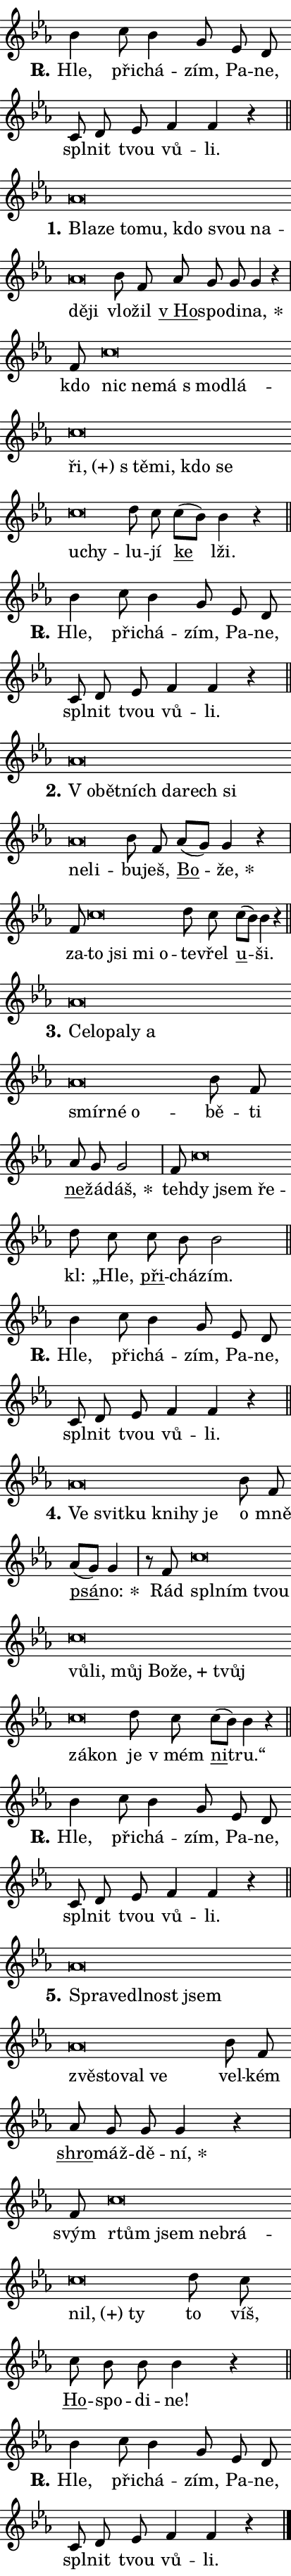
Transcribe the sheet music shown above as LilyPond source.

\version "2.24.0"
\header { tagline = "" }
\paper {
  indent = 0\cm
  top-margin = 0\cm
  right-margin = 0\cm
  bottom-margin = 0\cm
  left-margin = 0\cm
  paper-width = 7\cm
  page-breaking = #ly:one-page-breaking
  system-system-spacing.basic-distance = #11
  score-system-spacing.basic-distance = #11
  ragged-last = ##f
}


%% Author: Thomas Morley
%% https://lists.gnu.org/archive/html/lilypond-user/2020-05/msg00002.html
#(define (line-position grob)
"Returns position of @var[grob} in current system:
   @code{'start}, if at first time-step
   @code{'end}, if at last time-step
   @code{'middle} otherwise
"
  (let* ((col (ly:item-get-column grob))
         (ln (ly:grob-object col 'left-neighbor))
         (rn (ly:grob-object col 'right-neighbor))
         (col-to-check-left (if (ly:grob? ln) ln col))
         (col-to-check-right (if (ly:grob? rn) rn col))
         (break-dir-left
           (and
             (ly:grob-property col-to-check-left 'non-musical #f)
             (ly:item-break-dir col-to-check-left)))
         (break-dir-right
           (and
             (ly:grob-property col-to-check-right 'non-musical #f)
             (ly:item-break-dir col-to-check-right))))
        (cond ((eqv? 1 break-dir-left) 'start)
              ((eqv? -1 break-dir-right) 'end)
              (else 'middle))))

#(define (tranparent-at-line-position vctor)
  (lambda (grob)
  "Relying on @code{line-position} select the relevant enry from @var{vctor}.
Used to determine transparency,"
    (case (line-position grob)
      ((end) (not (vector-ref vctor 0)))
      ((middle) (not (vector-ref vctor 1)))
      ((start) (not (vector-ref vctor 2))))))

noteHeadBreakVisibility =
#(define-music-function (break-visibility)(vector?)
"Makes @code{NoteHead}s transparent relying on @var{break-visibility}"
#{
  \override NoteHead.transparent =
    #(tranparent-at-line-position break-visibility)
#})

#(define delete-ledgers-for-transparent-note-heads
  (lambda (grob)
    "Reads whether a @code{NoteHead} is transparent.
If so this @code{NoteHead} is removed from @code{'note-heads} from
@var{grob}, which is supposed to be @code{LedgerLineSpanner}.
As a result ledgers are not printed for this @code{NoteHead}"
    (let* ((nhds-array (ly:grob-object grob 'note-heads))
           (nhds-list
             (if (ly:grob-array? nhds-array)
                 (ly:grob-array->list nhds-array)
                 '()))
           ;; Relies on the transparent-property being done before
           ;; Staff.LedgerLineSpanner.after-line-breaking is executed.
           ;; This is fragile ...
           (to-keep
             (remove
               (lambda (nhd)
                 (ly:grob-property nhd 'transparent #f))
               nhds-list)))
      ;; TODO find a better method to iterate over grob-arrays, similiar
      ;; to filter/remove etc for lists
      ;; For now rebuilt from scratch
      (set! (ly:grob-object grob 'note-heads)  '())
      (for-each
        (lambda (nhd)
          (ly:pointer-group-interface::add-grob grob 'note-heads nhd))
        to-keep))))

hideNotes = {
  \noteHeadBreakVisibility #begin-of-line-visible
}
unHideNotes = {
  \noteHeadBreakVisibility #all-visible
}

% work-around for resetting accidentals
% https://lilypond.org/doc/v2.23/Documentation/notation/displaying-rhythms#unmetered-music
cadenzaMeasure = {
  \cadenzaOff
  \partial 1024 s1024
  \cadenzaOn
}

#(define-markup-command (accent layout props text) (markup?)
  "Underline accented syllable"
  (interpret-markup layout props
    #{\markup \override #'(offset . 4.3) \underline { #text }#}))

responsum = \markup \concat {
  "R" \hspace #-1.05 \path #0.1 #'((moveto 0 0.07) (lineto 0.9 0.8)) \hspace #0.05 "."
}

\layout {
    \context {
        \Staff
        \remove "Time_signature_engraver"
        \override LedgerLineSpanner.after-line-breaking = #delete-ledgers-for-transparent-note-heads
    }
    \context {
        \Voice {
            \override NoteHead.output-attributes = #'((class . "notehead"))
            \override Hairpin.height = #0.55
        }
    }
    \context {
        \Lyrics {
            \override StanzaNumber.output-attributes = #'((class . "stanzanumber"))
            \override LyricSpace.minimum-distance = #0.9
            \override LyricText.font-name = #"TeX Gyre Schola"
            \override LyricText.font-size = 1
            \override StanzaNumber.font-name = #"TeX Gyre Schola Bold"
            \override StanzaNumber.font-size = 1
        }
    }
}

% magnetic-lyrics.ily
%
%   written by
%     Jean Abou Samra <jean@abou-samra.fr>
%     Werner Lemberg <wl@gnu.org>
%
%   adapted by
%     Jiri Hon <jiri.hon@gmail.com>
%
% Version 2022-Apr-15

% https://www.mail-archive.com/lilypond-user@gnu.org/msg149350.html

#(define (Left_hyphen_pointer_engraver context)
   "Collect syllable-hyphen-syllable occurrences in lyrics and store
them in properties.  This engraver only looks to the left.  For
example, if the lyrics input is @code{foo -- bar}, it does the
following.

@itemize @bullet
@item
Set the @code{text} property of the @code{LyricHyphen} grob between
@q{foo} and @q{bar} to @code{foo}.

@item
Set the @code{left-hyphen} property of the @code{LyricText} grob with
text @q{foo} to the @code{LyricHyphen} grob between @q{foo} and
@q{bar}.
@end itemize

Use this auxiliary engraver in combination with the
@code{lyric-@/text::@/apply-@/magnetic-@/offset!} hook."
   (let ((hyphen #f)
         (text #f))
     (make-engraver
      (acknowledgers
       ((lyric-syllable-interface engraver grob source-engraver)
        (set! text grob)))
      (end-acknowledgers
       ((lyric-hyphen-interface engraver grob source-engraver)
        ;(when (not (grob::has-interface grob 'lyric-space-interface))
          (set! hyphen grob)));)
      ((stop-translation-timestep engraver)
       (when (and text hyphen)
         (ly:grob-set-object! text 'left-hyphen hyphen))
       (set! text #f)
       (set! hyphen #f)))))

#(define (lyric-text::apply-magnetic-offset! grob)
   "If the space between two syllables is less than the value in
property @code{LyricText@/.details@/.squash-threshold}, move the right
syllable to the left so that it gets concatenated with the left
syllable.

Use this function as a hook for
@code{LyricText@/.after-@/line-@/breaking} if the
@code{Left_@/hyphen_@/pointer_@/engraver} is active."
   (let ((hyphen (ly:grob-object grob 'left-hyphen #f)))
     (when hyphen
       (let ((left-text (ly:spanner-bound hyphen LEFT)))
         (when (grob::has-interface left-text 'lyric-syllable-interface)
           (let* ((common (ly:grob-common-refpoint grob left-text X))
                  (this-x-ext (ly:grob-extent grob common X))
                  (left-x-ext
                   (begin
                     ;; Trigger magnetism for left-text.
                     (ly:grob-property left-text 'after-line-breaking)
                     (ly:grob-extent left-text common X)))
                  ;; `delta` is the gap width between two syllables.
                  (delta (- (interval-start this-x-ext)
                            (interval-end left-x-ext)))
                  (details (ly:grob-property grob 'details))
                  (threshold (assoc-get 'squash-threshold details 0.2)))
             (when (< delta threshold)
               (let* (;; We have to manipulate the input text so that
                      ;; ligatures crossing syllable boundaries are not
                      ;; disabled.  For languages based on the Latin
                      ;; script this is essentially a beautification.
                      ;; However, for non-Western scripts it can be a
                      ;; necessity.
                      (lt (ly:grob-property left-text 'text))
                      (rt (ly:grob-property grob 'text))
                      (is-space (grob::has-interface hyphen 'lyric-space-interface))
                      (space (if is-space " " ""))
                      (space-markup (grob-interpret-markup grob " "))
                      (space-size (interval-length (ly:stencil-extent space-markup X)))
                      (extra-delta (if is-space space-size 0))
                      ;; Append new syllable.
                      (ltrt-space (if (and (string? lt) (string? rt))
                                (string-append lt space rt)
                                (make-concat-markup (list lt space rt))))
                      ;; Right-align `ltrt` to the right side.
                      (ltrt-space-markup (grob-interpret-markup
                               grob
                               (make-translate-markup
                                (cons (interval-length this-x-ext) 0)
                                (make-right-align-markup ltrt-space)))))
                 (begin
                   ;; Don't print `left-text`.
                   (ly:grob-set-property! left-text 'stencil #f)
                   ;; Set text and stencil (which holds all collected
                   ;; syllables so far) and shift it to the left.
                   (ly:grob-set-property! grob 'text ltrt-space)
                   (ly:grob-set-property! grob 'stencil ltrt-space-markup)
                   (ly:grob-translate-axis! grob (- (- delta extra-delta)) X))))))))))


#(define (lyric-hyphen::displace-bounds-first grob)
   ;; Make very sure this callback isn't triggered too early.
   (let ((left (ly:spanner-bound grob LEFT))
         (right (ly:spanner-bound grob RIGHT)))
     (ly:grob-property left 'after-line-breaking)
     (ly:grob-property right 'after-line-breaking)
     (ly:lyric-hyphen::print grob)))

squashThreshold = #0.4

\layout {
  \context {
    \Lyrics
    \consists #Left_hyphen_pointer_engraver
    \override LyricText.after-line-breaking =
      #lyric-text::apply-magnetic-offset!
    \override LyricHyphen.stencil = #lyric-hyphen::displace-bounds-first
    \override LyricText.details.squash-threshold = \squashThreshold
    \override LyricHyphen.minimum-distance = 0
    \override LyricHyphen.minimum-length = \squashThreshold
  }
}

squash = \override LyricText.details.squash-threshold = 9999
unSquash = \override LyricText.details.squash-threshold = \squashThreshold

left = \override LyricText.self-alignment-X = #LEFT
unLeft = \revert LyricText.self-alignment-X

starOffset = #(lambda (grob) 
                (let ((x_offset (ly:self-alignment-interface::aligned-on-x-parent grob)))
                  (if (= x_offset 0) 0 (+ x_offset 1.2))))

star = #(define-music-function (syllable)(string?)
"Append star separator at the end of a syllable"
#{
  \once \override LyricText.X-offset = #starOffset
  \lyricmode { \markup {
    #syllable
    \override #'((font-name . "TeX Gyre Schola Bold")) \hspace #0.2 \lower #0.65 \larger "*"
  } }
#})

starAccent = #(define-music-function (syllable)(string?)
"Append star separator at the end of a syllable and make accent"
#{
  \once \override LyricText.X-offset = #starOffset
  \lyricmode { \markup {
    \accent #syllable
    \override #'((font-name . "TeX Gyre Schola Bold")) \hspace #0.2 \lower #0.65 \larger "*"
  } }
#})

breath = #(define-music-function (syllable)(string?)
"Append breathing indicator at the end of a syllable"
#{
  \lyricmode { \markup { #syllable "+" } }
#})

optionalBreath = #(define-music-function (syllable)(string?)
"Append optional breathing indicator at the end of a syllable"
#{
  \lyricmode { \markup { #syllable "(+)" } }
#})


\score {
    <<
        \new Voice = "melody" { \cadenzaOn \key es \major \relative { bes'4 c8 bes4 g8 \bar "" es d \bar "" c d es \bar "" f4 f r \cadenzaMeasure \bar "||" \break } }
        \new Lyrics \lyricsto "melody" { \lyricmode { \set stanza = \responsum
Hle, při -- chá -- zím, Pa -- ne, spl -- nit tvou vů -- li. } }
    >>
    \layout {}
}

\score {
    <<
        \new Voice = "melody" { \cadenzaOn \key es \major \relative { as'\breve*1/16 \hideNotes \breve*1/16 \bar "" \breve*1/16 \bar "" \breve*1/16 \bar "" \breve*1/16 \bar "" \breve*1/16 \bar "" \breve*1/16 \bar "" \breve*1/16 \breve*1/16 \bar "" \unHideNotes bes8 f \bar "" as g g g4 r \cadenzaMeasure \bar "|" f8 c'\breve*1/16 \hideNotes \breve*1/16 \bar "" \breve*1/16 \bar "" \breve*1/16 \bar "" \breve*1/16 \bar "" \breve*1/16 \bar "" \breve*1/16 \bar "" \breve*1/16 \bar "" \breve*1/16 \bar "" \breve*1/16 \bar "" \breve*1/16 \breve*1/16 \bar "" \unHideNotes d8 c \bar "" c[( bes)] bes4 r \cadenzaMeasure \bar "||" \break } }
        \new Lyrics \lyricsto "melody" { \lyricmode { \set stanza = "1."
\left Bla -- \squash ze to -- mu, kdo svou na -- dě -- ji \unLeft \unSquash vlo -- žil \markup \accent "v Ho" -- spo -- di -- \star na, kdo \left nic \squash ne -- má "s mo" -- dlá -- \optionalBreath ři, "s tě" -- mi, kdo se u -- chy -- \unLeft \unSquash lu -- jí \markup \accent ke lži. } }
    >>
    \layout {}
}

\score {
    <<
        \new Voice = "melody" { \cadenzaOn \key es \major \relative { bes'4 c8 bes4 g8 \bar "" es d \bar "" c d es \bar "" f4 f r \cadenzaMeasure \bar "||" \break } }
        \new Lyrics \lyricsto "melody" { \lyricmode { \set stanza = \responsum
Hle, při -- chá -- zím, Pa -- ne, spl -- nit tvou vů -- li. } }
    >>
    \layout {}
}

\score {
    <<
        \new Voice = "melody" { \cadenzaOn \key es \major \relative { as'\breve*1/16 \hideNotes \breve*1/16 \bar "" \breve*1/16 \bar "" \breve*1/16 \bar "" \breve*1/16 \bar "" \breve*1/16 \bar "" \breve*1/16 \breve*1/16 \bar "" \unHideNotes bes8 f \bar "" as[( g)] g4 r \cadenzaMeasure \bar "|" f8 c'\breve*1/16 \hideNotes \breve*1/16 \bar "" \breve*1/16 \breve*1/16 \bar "" \unHideNotes d8 c \bar "" c[( bes)] bes4 r \cadenzaMeasure \bar "||" \break } }
        \new Lyrics \lyricsto "melody" { \lyricmode { \set stanza = "2."
\left "V o" -- \squash bět -- ních da -- rech si ne -- li -- \unLeft \unSquash bu -- ješ, \markup \accent Bo -- \star že, za -- \left to \squash jsi mi o -- \unLeft \unSquash te -- vřel \markup \accent u -- ši. } }
    >>
    \layout {}
}

\score {
    <<
        \new Voice = "melody" { \cadenzaOn \key es \major \relative { as'\breve*1/16 \hideNotes \breve*1/16 \bar "" \breve*1/16 \bar "" \breve*1/16 \bar "" \breve*1/16 \bar "" \breve*1/16 \bar "" \breve*1/16 \breve*1/16 \bar "" \unHideNotes bes8 f \bar "" as g g2 \cadenzaMeasure \bar "|" f8 c'\breve*1/16 \hideNotes \breve*1/16 \breve*1/16 \bar "" \unHideNotes d8 c \bar "" c bes bes2 \cadenzaMeasure \bar "||" \break } }
        \new Lyrics \lyricsto "melody" { \lyricmode { \set stanza = "3."
\left Ce -- \squash lo -- pa -- ly a smír -- né o -- \unLeft \unSquash bě -- ti \markup \accent ne -- žá -- \star dáš, teh -- \left dy \squash jsem ře -- \unLeft \unSquash kl: „Hle, \markup \accent při -- chá -- zím. } }
    >>
    \layout {}
}

\score {
    <<
        \new Voice = "melody" { \cadenzaOn \key es \major \relative { bes'4 c8 bes4 g8 \bar "" es d \bar "" c d es \bar "" f4 f r \cadenzaMeasure \bar "||" \break } }
        \new Lyrics \lyricsto "melody" { \lyricmode { \set stanza = \responsum
Hle, při -- chá -- zím, Pa -- ne, spl -- nit tvou vů -- li. } }
    >>
    \layout {}
}

\score {
    <<
        \new Voice = "melody" { \cadenzaOn \key es \major \relative { as'\breve*1/16 \hideNotes \breve*1/16 \bar "" \breve*1/16 \bar "" \breve*1/16 \bar "" \breve*1/16 \breve*1/16 \bar "" \unHideNotes bes8 f \bar "" as[( g)] g4 \cadenzaMeasure \bar "|" r8 f8 c'\breve*1/16 \hideNotes \breve*1/16 \bar "" \breve*1/16 \bar "" \breve*1/16 \bar "" \breve*1/16 \bar "" \breve*1/16 \bar "" \breve*1/16 \bar "" \breve*1/16 \bar "" \breve*1/16 \bar "" \breve*1/16 \breve*1/16 \bar "" \unHideNotes d8 c \bar "" c[( bes)] bes4 r \cadenzaMeasure \bar "||" \break } }
        \new Lyrics \lyricsto "melody" { \lyricmode { \set stanza = "4."
\left Ve \squash svit -- ku kni -- hy je \unLeft \unSquash o mně \markup \accent psá -- \star no: Rád \left spl -- \squash ním tvou vů -- li, můj Bo -- \breath "že," tvůj zá -- kon \unLeft \unSquash je "v mém" \markup \accent ni -- tru.“ } }
    >>
    \layout {}
}

\score {
    <<
        \new Voice = "melody" { \cadenzaOn \key es \major \relative { bes'4 c8 bes4 g8 \bar "" es d \bar "" c d es \bar "" f4 f r \cadenzaMeasure \bar "||" \break } }
        \new Lyrics \lyricsto "melody" { \lyricmode { \set stanza = \responsum
Hle, při -- chá -- zím, Pa -- ne, spl -- nit tvou vů -- li. } }
    >>
    \layout {}
}

\score {
    <<
        \new Voice = "melody" { \cadenzaOn \key es \major \relative { as'\breve*1/16 \hideNotes \breve*1/16 \bar "" \breve*1/16 \bar "" \breve*1/16 \bar "" \breve*1/16 \bar "" \breve*1/16 \bar "" \breve*1/16 \bar "" \breve*1/16 \breve*1/16 \bar "" \unHideNotes bes8 f \bar "" as g g g4 r \cadenzaMeasure \bar "|" f8 c'\breve*1/16 \hideNotes \breve*1/16 \bar "" \breve*1/16 \bar "" \breve*1/16 \bar "" \breve*1/16 \breve*1/16 \bar "" \unHideNotes d8 c \bar "" c bes bes bes4 r \cadenzaMeasure \bar "||" \break } }
        \new Lyrics \lyricsto "melody" { \lyricmode { \set stanza = "5."
\left Spra -- \squash ve -- dl -- nost jsem zvě -- sto -- val ve \unLeft \unSquash vel -- kém \markup \accent shro -- máž -- dě -- \star ní, svým \left rtům \squash jsem ne -- brá -- \optionalBreath nil, ty \unLeft \unSquash to víš, \markup \accent Ho -- spo -- di -- ne! } }
    >>
    \layout {}
}

\score {
    <<
        \new Voice = "melody" { \cadenzaOn \key es \major \relative { bes'4 c8 bes4 g8 \bar "" es d \bar "" c d es \bar "" f4 f r \cadenzaMeasure \bar "||" \break } \bar "|." }
        \new Lyrics \lyricsto "melody" { \lyricmode { \set stanza = \responsum
Hle, při -- chá -- zím, Pa -- ne, spl -- nit tvou vů -- li. } }
    >>
    \layout {}
}
